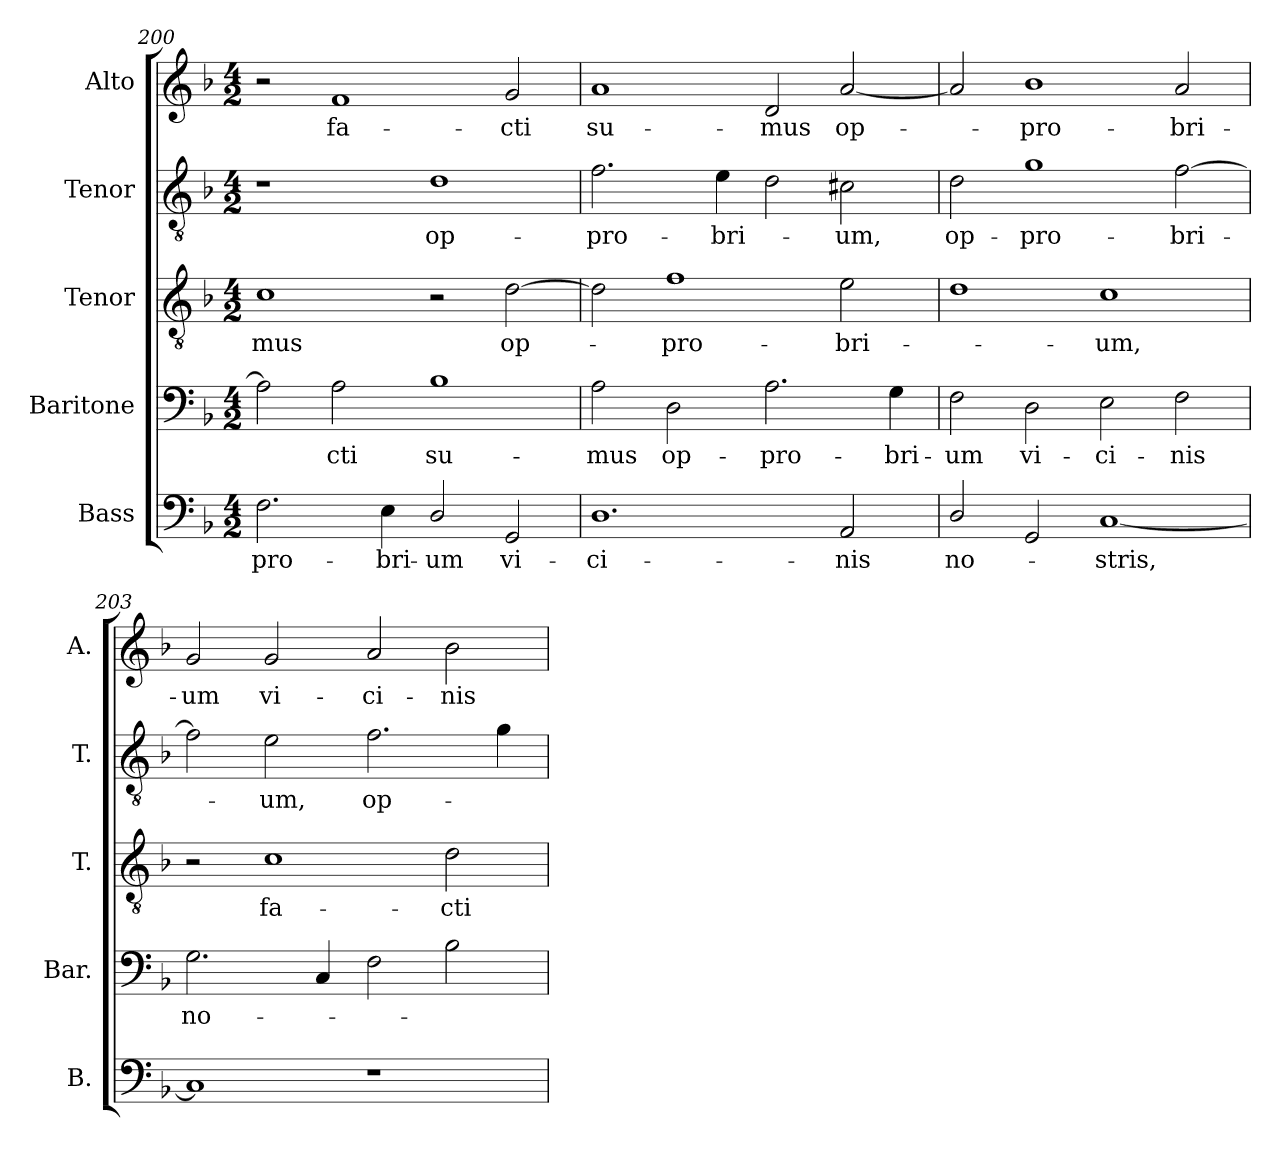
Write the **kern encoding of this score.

**kern	**text	**kern	**text	**kern	**text	**kern	**text	**kern	**text
*part5	*part5	*part4	*part4	*part3	*part3	*part2	*part2	*part1	*part1
*staff5	*staff5	*staff4	*staff4	*staff3	*staff3	*staff2	*staff2	*staff1	*staff1
*I"Bass	*	*I"Baritone	*	*I"Tenor	*	*I"Tenor	*	*I"Alto	*
*I'B.	*	*I'Bar.	*	*I'T.	*	*I'T.	*	*I'A.	*
*clefF4	*	*clefF4	*	*clefGv2	*	*clefGv2	*	*clefG2	*
*	*	*	*	*ITrd7c12	*	*ITrd7c12	*	*	*
*k[b-]	*	*k[b-]	*	*k[b-]	*	*k[b-]	*	*k[b-]	*
*F:	*	*F:	*	*F:	*	*F:	*	*F:	*
*M4/2	*	*M4/2	*	*M4/2	*	*M4/2	*	*M4/2	*
=200	=200	=200	=200	=200	=200	=200	=200	=200	=200
!	!LO:LY:b:color=#000000	!	!	!	!	!	!	!	!
!	!	!	!	!	!LO:LY:b:color=#000000	!	!	!	!
2.Fi\	-pro-	2Ai\]	.	1Ci	-mus	1r	.	2r	.
!	!	!	!LO:LY:b:color=#000000	!	!	!	!	!	!
!	!	!	!	!	!	!	!	!	!LO:LY:b:color=#000000
.	.	2Ai\	-cti	.	.	.	.	1fi	fa-
!	!LO:LY:b:color=#000000	!	!	!	!	!	!	!	!
4Ei\	-bri-	.	.	.	.	.	.	.	.
!	!LO:LY:b:color=#000000	!	!	!	!	!	!	!	!
!	!	!	!LO:LY:b:color=#000000	!	!	!	!	!	!
!	!	!	!	!	!	!	!LO:LY:b:color=#000000	!	!
2Di/	-um	1B-i	su-	2r	.	1Di	op-	.	.
!	!LO:LY:b:color=#000000	!	!	!	!	!	!	!	!
!	!	!	!	!	!LO:LY:b:color=#000000	!	!	!	!
!	!	!	!	!	!	!	!	!	!LO:LY:b:color=#000000
2GGi/	vi-	.	.	[2Di\	op-	.	.	2gi/	-cti
=201	=201	=201	=201	=201	=201	=201	=201	=201	=201
!	!LO:LY:b:color=#000000	!	!	!	!	!	!	!	!
!	!	!	!LO:LY:b:color=#000000	!	!	!	!	!	!
!	!	!	!	!	!	!	!LO:LY:b:color=#000000	!	!
!	!	!	!	!	!	!	!	!	!LO:LY:b:color=#000000
1.Di	-ci-	2Ai\	-mus	2Di\]	.	2.Fi\	-pro-	1ai	su-
!	!	!	!LO:LY:b:color=#000000	!	!	!	!	!	!
!	!	!	!	!	!LO:LY:b:color=#000000	!	!	!	!
.	.	2Di\	op-	1Fi	-pro-	.	.	.	.
!	!	!	!	!	!	!	!LO:LY:b:color=#000000	!	!
.	.	.	.	.	.	4Ei\	-bri-	.	.
!	!	!	!LO:LY:b:color=#000000	!	!	!	!	!	!
!	!	!	!	!	!	!	!	!	!LO:LY:b:color=#000000
.	.	2.Ai\	-pro-	.	.	2Di\	.	2di/	-mus
!	!LO:LY:b:color=#000000	!	!	!	!	!	!	!	!
!	!	!	!	!	!LO:LY:b:color=#000000	!	!	!	!
!	!	!	!	!	!	!	!LO:LY:b:color=#000000	!	!
!	!	!	!	!	!	!	!	!	!LO:LY:b:color=#000000
2AAi/	-nis	.	.	2Ei\	-bri-	2C#Xi\	-um,	[2ai/	op-
!	!	!	!LO:LY:b:color=#000000	!	!	!	!	!	!
.	.	4Gi\	-bri-	.	.	.	.	.	.
=202	=202	=202	=202	=202	=202	=202	=202	=202	=202
!	!LO:LY:b:color=#000000	!	!	!	!	!	!	!	!
!	!	!	!LO:LY:b:color=#000000	!	!	!	!	!	!
!	!	!	!	!	!	!	!LO:LY:b:color=#000000	!	!
2Di/	no-	2Fi\	-um	1Di	.	2Di\	op-	2ai/]	.
!	!	!	!LO:LY:b:color=#000000	!	!	!	!	!	!
!	!	!	!	!	!	!	!LO:LY:b:color=#000000	!	!
!	!	!	!	!	!	!	!	!	!LO:LY:b:color=#000000
2GGi/	.	2Di\	vi-	.	.	1Gi	-pro-	1b-i	-pro-
!	!LO:LY:b:color=#000000	!	!	!	!	!	!	!	!
!	!	!	!LO:LY:b:color=#000000	!	!	!	!	!	!
!	!	!	!	!	!LO:LY:b:color=#000000	!	!	!	!
[1Ci	-stris,	2Ei\	-ci-	1Ci	-um,	.	.	.	.
!	!	!	!LO:LY:b:color=#000000	!	!	!	!	!	!
!	!	!	!	!	!	!	!LO:LY:b:color=#000000	!	!
!	!	!	!	!	!	!	!	!	!LO:LY:b:color=#000000
.	.	2Fi\	-nis	.	.	[2Fi\	-bri-	2ai/	-bri-
=203	=203	=203	=203	=203	=203	=203	=203	=203	=203
!	!	!	!LO:LY:b:color=#000000	!	!	!	!	!	!
!	!	!	!	!	!	!	!	!	!LO:LY:b:color=#000000
1Ci]	.	2.Gi\	no-	2r	.	2Fi\]	.	2gi/	-um
!	!	!	!	!	!LO:LY:b:color=#000000	!	!	!	!
!	!	!	!	!	!	!	!LO:LY:b:color=#000000	!	!
!	!	!	!	!	!	!	!	!	!LO:LY:b:color=#000000
.	.	.	.	1Ci	fa-	2Ei\	-um,	2gi/	vi-
.	.	4Ci/	.	.	.	.	.	.	.
!	!	!	!	!	!	!	!LO:LY:b:color=#000000	!	!
!	!	!	!	!	!	!	!	!	!LO:LY:b:color=#000000
1r	.	2Fi\	.	.	.	2.Fi\	op-	2ai/	-ci-
!	!	!	!	!	!LO:LY:b:color=#000000	!	!	!	!
!	!	!	!	!	!	!	!	!	!LO:LY:b:color=#000000
.	.	2B-i\	.	2Di\	-cti	.	.	2b-i\	-nis
.	.	.	.	.	.	4Gi\	.	.	.
=	=	=	=	=	=	=	=	=	=
*-	*-	*-	*-	*-	*-	*-	*-	*-	*-
